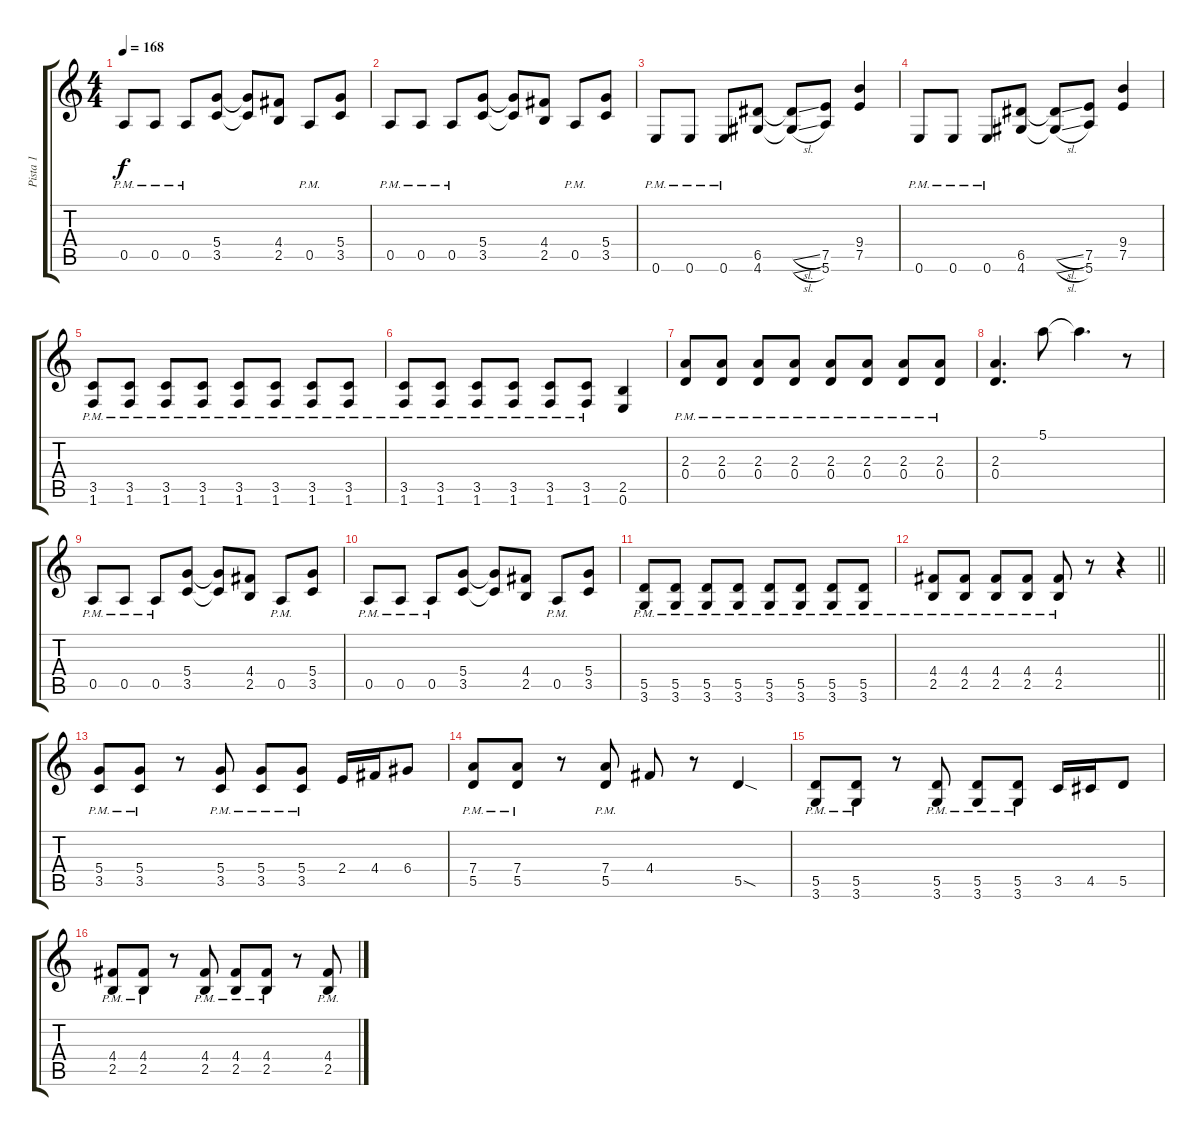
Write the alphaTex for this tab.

\track ("Pista 1" "Pista 1") {instrument distortionguitar}
\staff {score tabs}
\tuning (E4 B3 G3 D3 A2 E2) {hide}
\ts (4 4)
\tempo 168
\clef g2
\ks c
0.5{pm}.8{dy f} 0.5{pm}.8 0.5{pm}.8 (5.4 3.5).8 (5.4{t} 3.5{t}).8 (4.4 2.5).8 0.5{pm}.8 (5.4 3.5).8 |
0.5{pm}.8 0.5{pm}.8 0.5{pm}.8 (5.4 3.5).8 (5.4{t} 3.5{t}).8 (4.4 2.5).8 0.5{pm}.8 (5.4 3.5).8 |
0.6{pm}.8 0.6{pm}.8 0.6{pm}.8 (6.5 4.6).8 (6.5{sl t} 4.6{sl t}).8 (7.5 5.6).8 (9.4 7.5).4 |
0.6{pm}.8 0.6{pm}.8 0.6{pm}.8 (6.5 4.6).8 (6.5{sl t} 4.6{sl t}).8 (7.5 5.6).8 (9.4 7.5).4 |
(3.5{pm} 1.6{pm}).8 (3.5{pm} 1.6{pm}).8 (3.5{pm} 1.6{pm}).8 (3.5{pm} 1.6{pm}).8 (3.5{pm} 1.6{pm}).8 (3.5{pm} 1.6{pm}).8 (3.5{pm} 1.6{pm}).8 (3.5{pm} 1.6{pm}).8 |
(3.5{pm} 1.6{pm}).8 (3.5{pm} 1.6{pm}).8 (3.5{pm} 1.6{pm}).8 (3.5{pm} 1.6{pm}).8 (3.5{pm} 1.6{pm}).8 (3.5{pm} 1.6{pm}).8 (2.5 0.6).4 |
(2.3{pm} 0.4{pm}).8 (2.3{pm} 0.4{pm}).8 (2.3{pm} 0.4{pm}).8 (2.3{pm} 0.4{pm}).8 (2.3{pm} 0.4{pm}).8 (2.3{pm} 0.4{pm}).8 (2.3{pm} 0.4{pm}).8 (2.3{pm} 0.4{pm}).8 |
(2.3 0.4).4{d} 5.1.8 5.1{t}.4{d} r.8 |
0.5{pm}.8 0.5{pm}.8 0.5{pm}.8 (5.4 3.5).8 (5.4{t} 3.5{t}).8 (4.4 2.5).8 0.5{pm}.8 (5.4 3.5).8 |
0.5{pm}.8 0.5{pm}.8 0.5{pm}.8 (5.4 3.5).8 (5.4{t} 3.5{t}).8 (4.4 2.5).8 0.5{pm}.8 (5.4 3.5).8 |
(5.5{pm} 3.6{pm}).8 (5.5{pm} 3.6{pm}).8 (5.5{pm} 3.6{pm}).8 (5.5{pm} 3.6{pm}).8 (5.5{pm} 3.6{pm}).8 (5.5{pm} 3.6{pm}).8 (5.5{pm} 3.6{pm}).8 (5.5{pm} 3.6{pm}).8 |
\barLineRight lightlight
(4.4{pm} 2.5{pm}).8 (4.4{pm} 2.5{pm}).8 (4.4{pm} 2.5{pm}).8 (4.4{pm} 2.5{pm}).8 (4.4{pm} 2.5{pm}).8 r.8 r.4 |
(5.4{pm} 3.5{pm}).8 (5.4{pm} 3.5{pm}).8 r.8 (5.4{pm} 3.5{pm}).8 (5.4{pm} 3.5{pm}).8 (5.4{pm} 3.5{pm}).8 2.4.16 4.4.16 6.4.8 |
(7.4{pm} 5.5{pm}).8 (7.4{pm} 5.5{pm}).8 r.8 (7.4{pm} 5.5{pm}).8 4.4.8 r.8 5.5{sod}.4 |
(5.5{pm} 3.6).8 (5.5{pm} 3.6).8 r.8 (5.5{pm} 3.6).8 (5.5{pm} 3.6).8 (5.5{pm} 3.6).8 3.5.16 4.5.16 5.5.8 |
(4.4{pm} 2.5{pm}).8 (4.4{pm} 2.5{pm}).8 r.8 (4.4{pm} 2.5{pm}).8 (4.4{pm} 2.5{pm}).8 (4.4{pm} 2.5{pm}).8 r.8 (4.4{pm} 2.5{pm}).8
